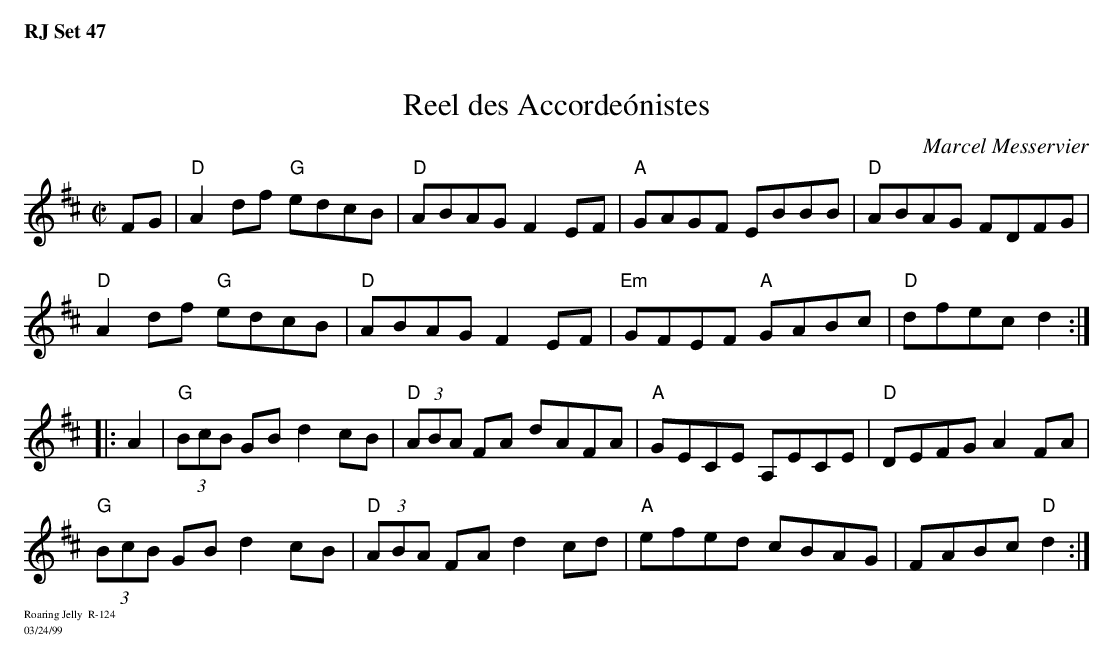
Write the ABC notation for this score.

X:1
T: Reel des Accorde\'onistes
C: Marcel Messervier
M: C|
K: D
FG| "D"A2df "G"edcB| "D"ABAG F2EF| "A"GAGF EBBB| "D"ABAG FDFG|
    "D"A2df "G"edcB| "D"ABAG F2EF| "Em"GFEF "A"GABc| "D"dfec d2 :|
|:\
A2| "G"(3BcB GB d2cB| "D"(3ABA FA dAFA| "A"GECE A,ECE| "D"DEFG A2FA|
    "G"(3BcB GB d2cB| "D"(3ABA FA d2cd| "A"efed cBAG| FABc "D"d2 :|
